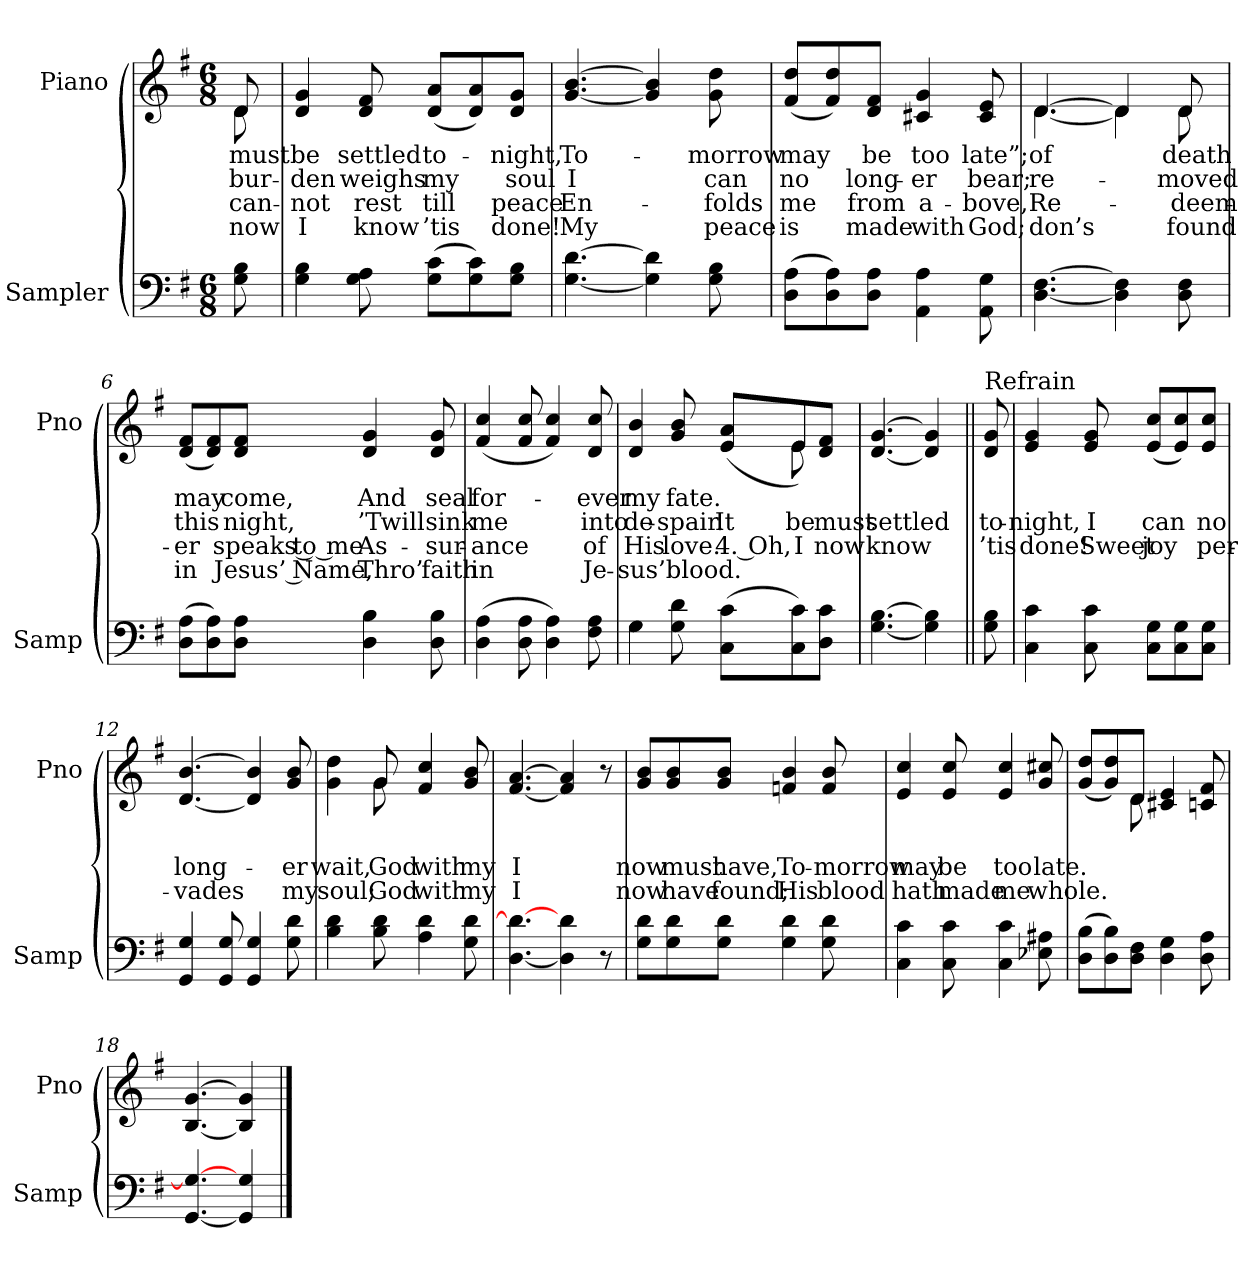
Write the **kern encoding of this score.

**kern	**kern	**text	**text	**text	**text
*part2	*part1	*part1	*part1	*part1	*part1
*staff2	*staff1	*staff1	*staff1	*staff1	*staff1
*I"Sampler	*I"Piano	*	*	*	*
*I'Samp	*I'Pno	*	*	*	*
*clefF4	*clefG2	*	*	*	*
*k[f#]	*k[f#]	*	*	*	*
*G:	*G:	*	*	*	*
*M6/8	*M6/8	*	*	*	*
=1	=1	=1	=1	=1	=1
*	*^	*	*	*	*
8G 8B	8d/	8d	must	bur-	can-	now
*	*v	*v	*	*	*	*
=2	=2	=2	=2	=2	=2
4G 4B	4d 4g	be	-den	-not	I
8G 8A	8d 8f#	settled	weighs	rest	know
(8G\ 8c\L	(8d/ 8a/L	to-	my	till	’tis
8G\ 8c\)	8d/ 8a/)	.	.	.	.
8G\ 8B\J	8d/ 8g/J	-night,	soul	peace	done!
=3	=3	=3	=3	=3	=3
[4.G [4.d	[4.g [4.b	To-	I	En-	My
4G] 4d]	4g] 4b]	.	.	.	.
8G 8B	8g 8dd	-morrow	can	-folds	peace
=4	=4	=4	=4	=4	=4
(8D\ 8A\L	(8f#/ 8dd/L	may	no	me	is
8D\ 8A\)	8f#/ 8dd/)	.	.	.	.
8D\ 8A\J	8d/ 8f#/J	be	long-	from	made
4AA 4A	4c#X 4g	too	-er	a-	with
8AA 8G	8c# 8e	late”;	bear;	-bove,	God;
=5	=5	=5	=5	=5	=5
*	*^	*	*	*	*
[4.D [4.F#	[4.d/	[4.d	of	re-	Re-	-don’s
4D] 4F#]	4d/]	4d]	.	.	.	.
8D 8F#	8d/	8d	death	-moved	-deem-	found
*	*v	*v	*	*	*	*
=6	=6	=6	=6	=6	=6
(8D\ 8A\L	(8d/ 8f#/L	may	this	-er	in
8D\ 8A\)	8d/ 8f#/)	.	.	.	.
8D\ 8A\J	8d/ 8f#/J	come,	night,	speaks to me	Jesus’ Name,
4D 4B	4d 4g	And	’Twill	As-	Thro’
8D 8B	8d 8g	seal	sink	-sur-	faith
=7	=7	=7	=7	=7	=7
(4D 4A	(4f# 4cc	for-	me	-ance	in
8D 8A	8f# 8cc	.	.	.	.
4D 4A)	4f# 4cc)	.	.	.	.
8F# 8A	8d 8cc	-ever	into	of	Je-
=8	=8	=8	=8	=8	=8
*^	*^	*	*	*	*
4G\	4G	4d 4b	2ryy	my	de-	His	-sus’
8G 8d	2ryy	8g 8b	.	fate.	-spair.	love.	blood.
(8C\ 8c\L	.	(8e/ 8a/L	.	.	It	4. Oh,	.
8C\ 8c\)	.	8e/)	8e	.	be	I	.
8D\ 8c\J	.	8d/ 8f#/J	8ryy	.	must	now	.
*v	*v	*	*	*	*	*	*
*	*v	*v	*	*	*	*
=9	=9	=9	=9	=9	=9
[4.G [4.B	[4.d [4.g	.	settled	know	.
4G] 4B]	4d] 4g]	.	.	.	.
=10||	=10||	=10||	=10||	=10||	=10||
!	!LO:TX:t=Refrain	!	!	!	!
8G 8B	8d 8g	.	to-	’tis	.
=11	=11	=11	=11	=11	=11
4C 4c	4e 4g	.	-night,	done!	.
8C 8c	8e 8g	.	I	Sweet	.
8C\ 8G\L	(8e/ 8cc/L	.	can	joy	.
8C\ 8G\	8e/ 8cc/)	.	.	.	.
8C\ 8G\J	8e/ 8cc/J	.	no	per-	.
=12	=12	=12	=12	=12	=12
4GG 4G	[4.d [4.b	.	long-	-vades	.
8GG 8G	.	.	.	.	.
4GG 4G	4d] 4b]	.	.	.	.
8G 8d	8g 8b	.	-er	my	.
=13	=13	=13	=13	=13	=13
*	*^	*	*	*	*
4B 4d	4g 4dd	4ryy	.	wait,	soul;	.
8B 8d	8g/	8g	.	God	God	.
4A 4d	4f# 4cc	4.ryy	.	with	with	.
8G 8d	8g 8b	.	.	my	my	.
*	*v	*v	*	*	*	*
=14	=14	=14	=14	=14	=14
[4.D 4.d_	[4.f# [4.a	.	I	I	.
4D] 4d	4f#] 4a]	.	.	.	.
8r	8r	.	.	.	.
=15	=15	=15	=15	=15	=15
8G\ 8d\L	8g/ 8b/L	.	now	now	.
8G\ 8d\	8g/ 8b/	.	must	have	.
8G\ 8d\J	8g/ 8b/J	.	have,	found;	.
4G 4d	4fn 4b	.	To-	His	.
8G 8d	8f 8b	.	-morrow	blood	.
=16	=16	=16	=16	=16	=16
4C 4c	4e 4cc	.	may	hath	.
8C 8c	8e 8cc	.	be	made	.
4C 4c	4e 4cc	.	too	me	.
8E-X 8A#X	8g 8cc#X	.	late.	whole.	.
=17	=17	=17	=17	=17	=17
*	*^	*	*	*	*
(8D\ 8B\L	(8g/ 8dd/L	4ryy	.	.	.	.
8D\ 8B\)	8g/ 8dd/)	.	.	.	.	.
8D\ 8F#\J	8d/J	8d	.	.	.	.
4D 4G	4c#X 4e	4.ryy	.	.	.	.
8D 8A	8cn 8f#	.	.	.	.	.
*	*v	*v	*	*	*	*
=18	=18	=18	=18	=18	=18
[4.GG 4.G_	[4.B [4.g	.	.	.	.
4GG] 4G	4B] 4g]	.	.	.	.
==	==	==	==	==	==
*-	*-	*-	*-	*-	*-
